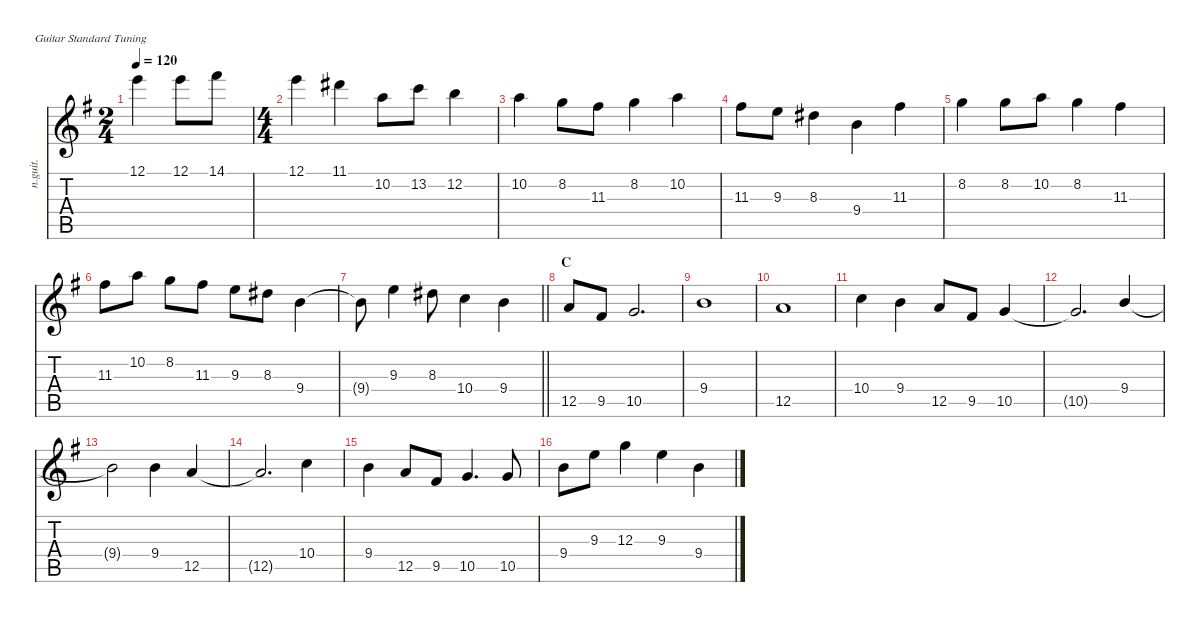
\defaultSystemsLayout 4
\hideDynamics
\bracketExtendMode nobrackets
\track ("Guitar 1" "n.guit.") {instrument acousticguitarnylon}
\staff {score tabs}
\tuning (E4 B3 G3 D3 A2 E2)
\ts (2 4)
\tempo 120
\clef g2
\ks eminor
12.1{acc forcenatural}.4{dy f beam Down} 12.1{acc forcenatural}.8{beam Down} 14.1{acc #}.8{beam Down} |
\ts (4 4)
\beaming (8 2 2 2 2)
12.1{acc forcenatural}.4{beam Down} 11.1{acc #}.4{beam Down} 10.2{acc forcenatural}.8{beam Down} 13.2{acc forcenatural}.8{beam Down} 12.2{acc forcenatural}.4{beam Down} |
10.2{acc forcenatural}.4{beam Down} 8.2{acc forcenatural}.8{beam Down} 11.3{acc #}.8{beam Down} 8.2{acc forcenatural}.4{beam Down} 10.2{acc forcenatural}.4{beam Down} |
11.3{acc #}.8{beam Down} 9.3{acc forcenatural}.8{beam Down} 8.3{acc #}.4{beam Down} 9.4{acc forcenatural}.4{beam Down} 11.3{acc #}.4{beam Down} |
8.2{acc forcenatural}.4{beam Down} 8.2{acc forcenatural}.8{beam Down} 10.2{acc forcenatural}.8{beam Down} 8.2{acc forcenatural}.4{beam Down} 11.3{acc #}.4{beam Down} |
11.3{acc #}.8{beam Down} 10.2{acc forcenatural}.8{beam Down} 8.2{acc forcenatural}.8{beam Down} 11.3{acc #}.8{beam Down} 9.3{acc forcenatural}.8{beam Down} 8.3{acc #}.8{beam Down} 9.4{acc forcenatural}.4{beam Down} |
\barLineRight lightlight
9.4{t acc forcenatural}.8{beam Down} 9.3{acc forcenatural}.4{beam Down} 8.3{acc #}.8{beam Down} 10.4{acc forcenatural}.4{beam Down} 9.4{acc forcenatural}.4{beam Down} |
\section ("" "C")
12.5{acc forcenatural}.8{beam Up} 9.5{acc #}.8{beam Up} 10.5{acc forcenatural}.2{d beam Up} |
9.4{acc forcenatural}.1{beam Down} |
12.5{acc forcenatural}.1{beam Up} |
10.4{acc forcenatural}.4{beam Down} 9.4{acc forcenatural}.4{beam Down} 12.5{acc forcenatural}.8{beam Up} 9.5{acc #}.8{beam Up} 10.5{acc forcenatural}.4{beam Up} |
10.5{t acc forcenatural}.2{d beam Up} 9.4{acc forcenatural}.4{beam Up} |
9.4{t acc forcenatural}.2{beam Down} 9.4{acc forcenatural}.4{beam Down} 12.5{acc forcenatural}.4{beam Up} |
12.5{t acc forcenatural}.2{d beam Up} 10.4{acc forcenatural}.4{beam Down} |
9.4{acc forcenatural}.4{beam Down} 12.5{acc forcenatural}.8{beam Up} 9.5{acc #}.8{beam Up} 10.5{acc forcenatural}.4{d beam Up} 10.5{acc forcenatural}.8{beam Up} |
9.4{acc forcenatural}.8{beam Down} 9.3{acc forcenatural}.8{beam Down} 12.3{acc forcenatural}.4{beam Down} 9.3{acc forcenatural}.4{beam Down} 9.4{acc forcenatural}.4{beam Down}
